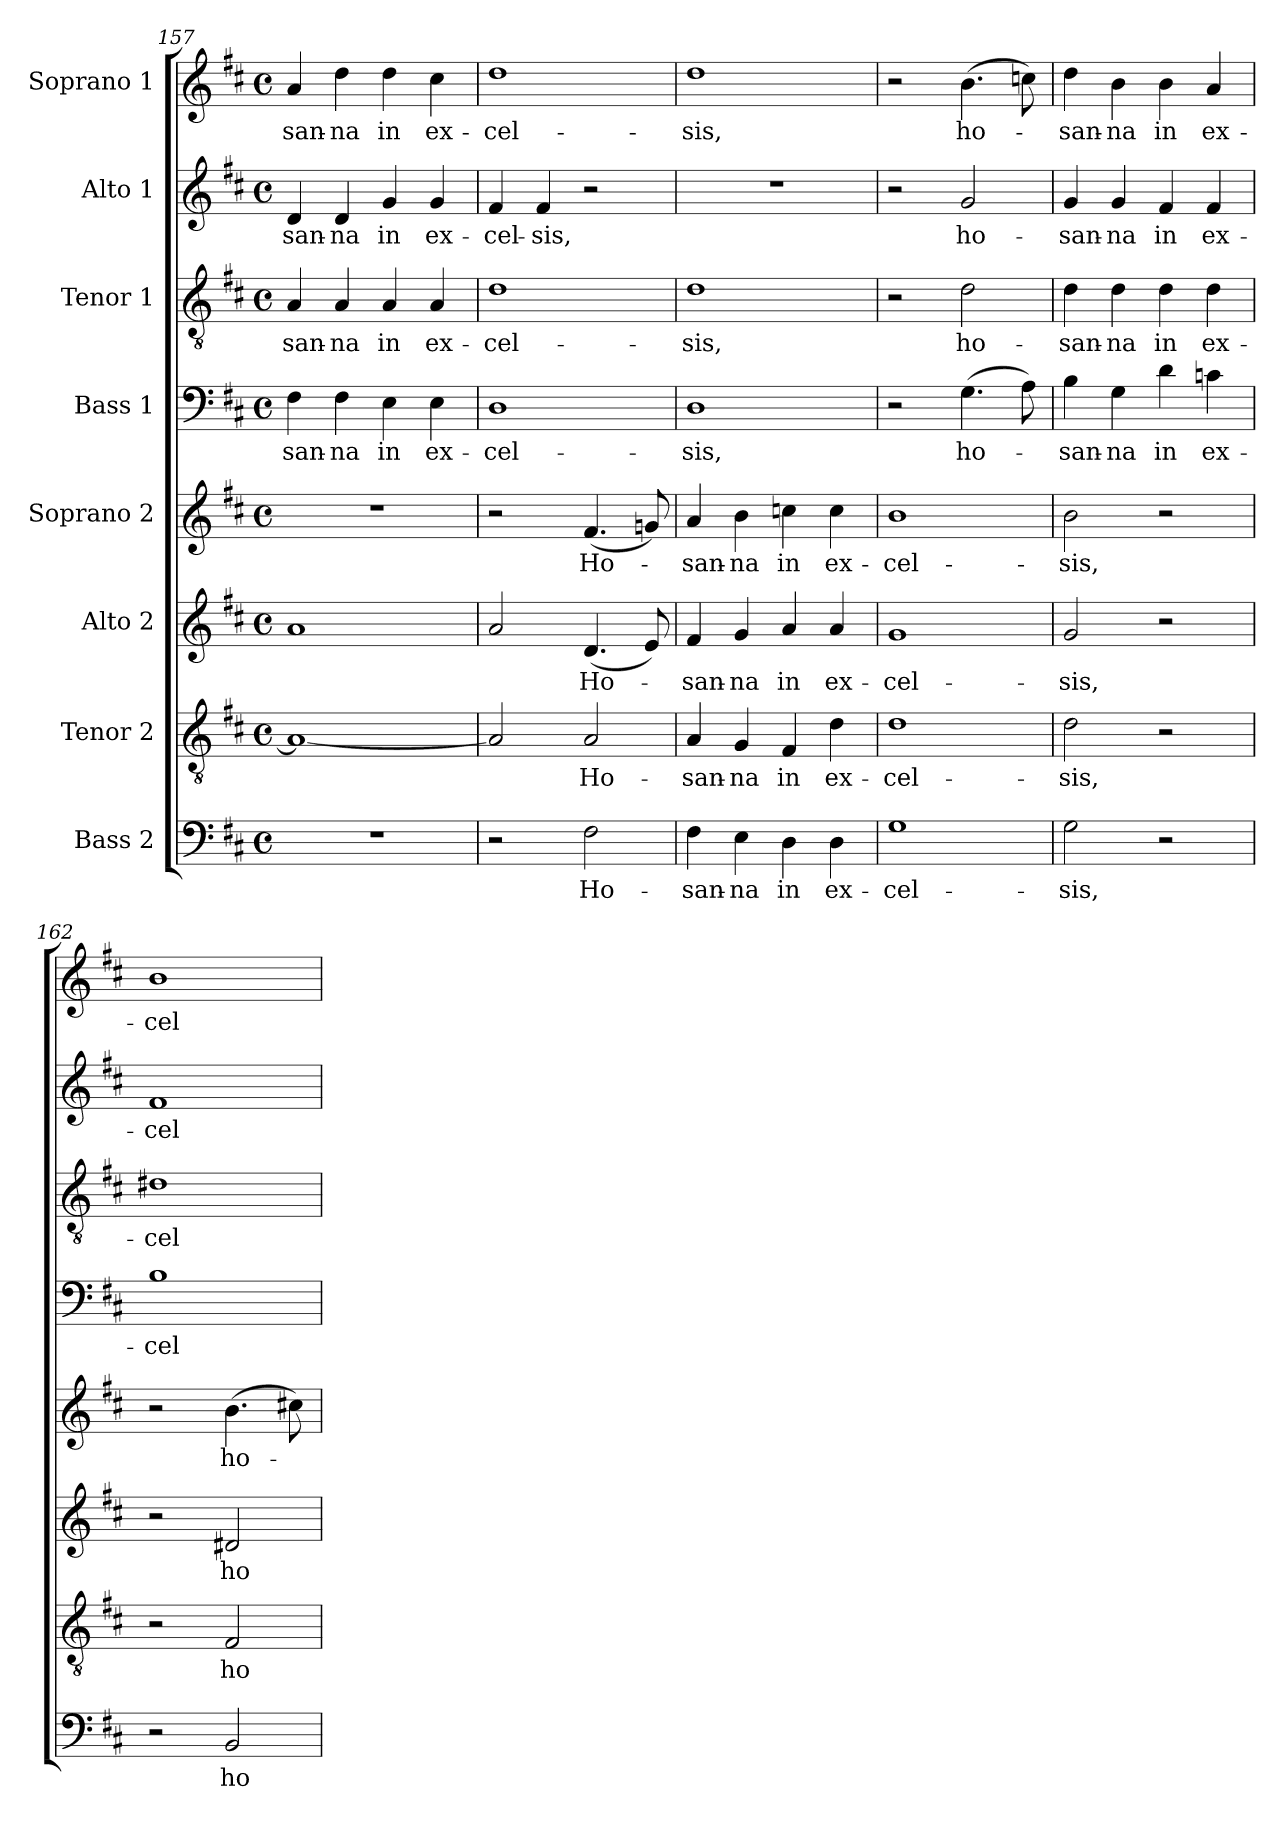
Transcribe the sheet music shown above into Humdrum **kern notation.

**kern	**text	**kern	**text	**kern	**text	**kern	**text	**kern	**text	**kern	**text	**kern	**text	**kern	**text
*part8	*part8	*part7	*part7	*part6	*part6	*part5	*part5	*part4	*part4	*part3	*part3	*part2	*part2	*part1	*part1
*staff8	*staff8	*staff7	*staff7	*staff6	*staff6	*staff5	*staff5	*staff4	*staff4	*staff3	*staff3	*staff2	*staff2	*staff1	*staff1
*I"Bass 2	*	*I"Tenor 2	*	*I"Alto 2	*	*I"Soprano 2	*	*I"Bass 1	*	*I"Tenor 1	*	*I"Alto 1	*	*I"Soprano 1	*
*clefF4	*	*clefGv2	*	*clefG2	*	*clefG2	*	*clefF4	*	*clefGv2	*	*clefG2	*	*clefG2	*
*k[f#c#]	*	*k[f#c#]	*	*k[f#c#]	*	*k[f#c#]	*	*k[f#c#]	*	*k[f#c#]	*	*k[f#c#]	*	*k[f#c#]	*
*D:	*	*D:	*	*D:	*	*D:	*	*D:	*	*D:	*	*D:	*	*D:	*
*M4/4	*	*M4/4	*	*M4/4	*	*M4/4	*	*M4/4	*	*M4/4	*	*M4/4	*	*M4/4	*
*met(c)	*	*met(c)	*	*met(c)	*	*met(c)	*	*met(c)	*	*met(c)	*	*met(c)	*	*met(c)	*
=157	=157	=157	=157	=157	=157	=157	=157	=157	=157	=157	=157	=157	=157	=157	=157
1r	.	1A_	.	1a	.	1r	.	4F#\	-san-	4A/	-san-	4d/	-san-	4a/	-san-
.	.	.	.	.	.	.	.	4F#\	-na	4A/	-na	4d/	-na	4dd\	-na
.	.	.	.	.	.	.	.	4E\	in	4A/	in	4g/	in	4dd\	in
.	.	.	.	.	.	.	.	4E\	ex-	4A/	ex-	4g/	ex-	4cc#\	ex-
!!LO:LB:g=z
=158	=158	=158	=158	=158	=158	=158	=158	=158	=158	=158	=158	=158	=158	=158	=158
2r	.	2A/]	.	2a/	.	2r	.	1D	-cel-	1d	-cel-	4f#/	-cel-	1dd	-cel-
.	.	.	.	.	.	.	.	.	.	.	.	4f#/	-sis,	.	.
2F#\	Ho-	2A/	Ho-	(4.d/	Ho-	(4.f#/	Ho-	.	.	.	.	2r	.	.	.
.	.	.	.	8e/)	.	8gn/)	.	.	.	.	.	.	.	.	.
=159	=159	=159	=159	=159	=159	=159	=159	=159	=159	=159	=159	=159	=159	=159	=159
4F#\	-san-	4A/	-san-	4f#/	-san-	4a/	-san-	1D	-sis,	1d	-sis,	1r	.	1dd	-sis,
4E\	-na	4G/	-na	4g/	-na	4b\	-na	.	.	.	.	.	.	.	.
4D\	in	4F#/	in	4a/	in	4ccn\	in	.	.	.	.	.	.	.	.
4D\	ex-	4d\	ex-	4a/	ex-	4cc\	ex-	.	.	.	.	.	.	.	.
=160	=160	=160	=160	=160	=160	=160	=160	=160	=160	=160	=160	=160	=160	=160	=160
1G	-cel-	1d	-cel-	1g	-cel-	1b	-cel-	2r	.	2r	.	2r	.	2r	.
.	.	.	.	.	.	.	.	(4.G\	ho-	2d\	ho-	2g/	ho-	(4.b\	ho-
.	.	.	.	.	.	.	.	8A\)	.	.	.	.	.	8ccn\)	.
=161	=161	=161	=161	=161	=161	=161	=161	=161	=161	=161	=161	=161	=161	=161	=161
2G\	-sis,	2d\	-sis,	2g/	-sis,	2b\	-sis,	4B\	-san-	4d\	-san-	4g/	-san-	4dd\	-san-
.	.	.	.	.	.	.	.	4G\	-na	4d\	-na	4g/	-na	4b\	-na
2r	.	2r	.	2r	.	2r	.	4d\	in	4d\	in	4f#/	in	4b\	in
.	.	.	.	.	.	.	.	4cn\	ex-	4d\	ex-	4f#/	ex-	4a/	ex-
=162	=162	=162	=162	=162	=162	=162	=162	=162	=162	=162	=162	=162	=162	=162	=162
2r	.	2r	.	2r	.	2r	.	1B	-cel-	1d#X	-cel-	1f#	-cel-	1b	-cel-
2BB/	ho-	2F#/	ho-	2d#X/	ho-	(4.b\	ho-	.	.	.	.	.	.	.	.
.	.	.	.	.	.	8cc#X\)	.	.	.	.	.	.	.	.	.
=	=	=	=	=	=	=	=	=	=	=	=	=	=	=	=
*-	*-	*-	*-	*-	*-	*-	*-	*-	*-	*-	*-	*-	*-	*-	*-
